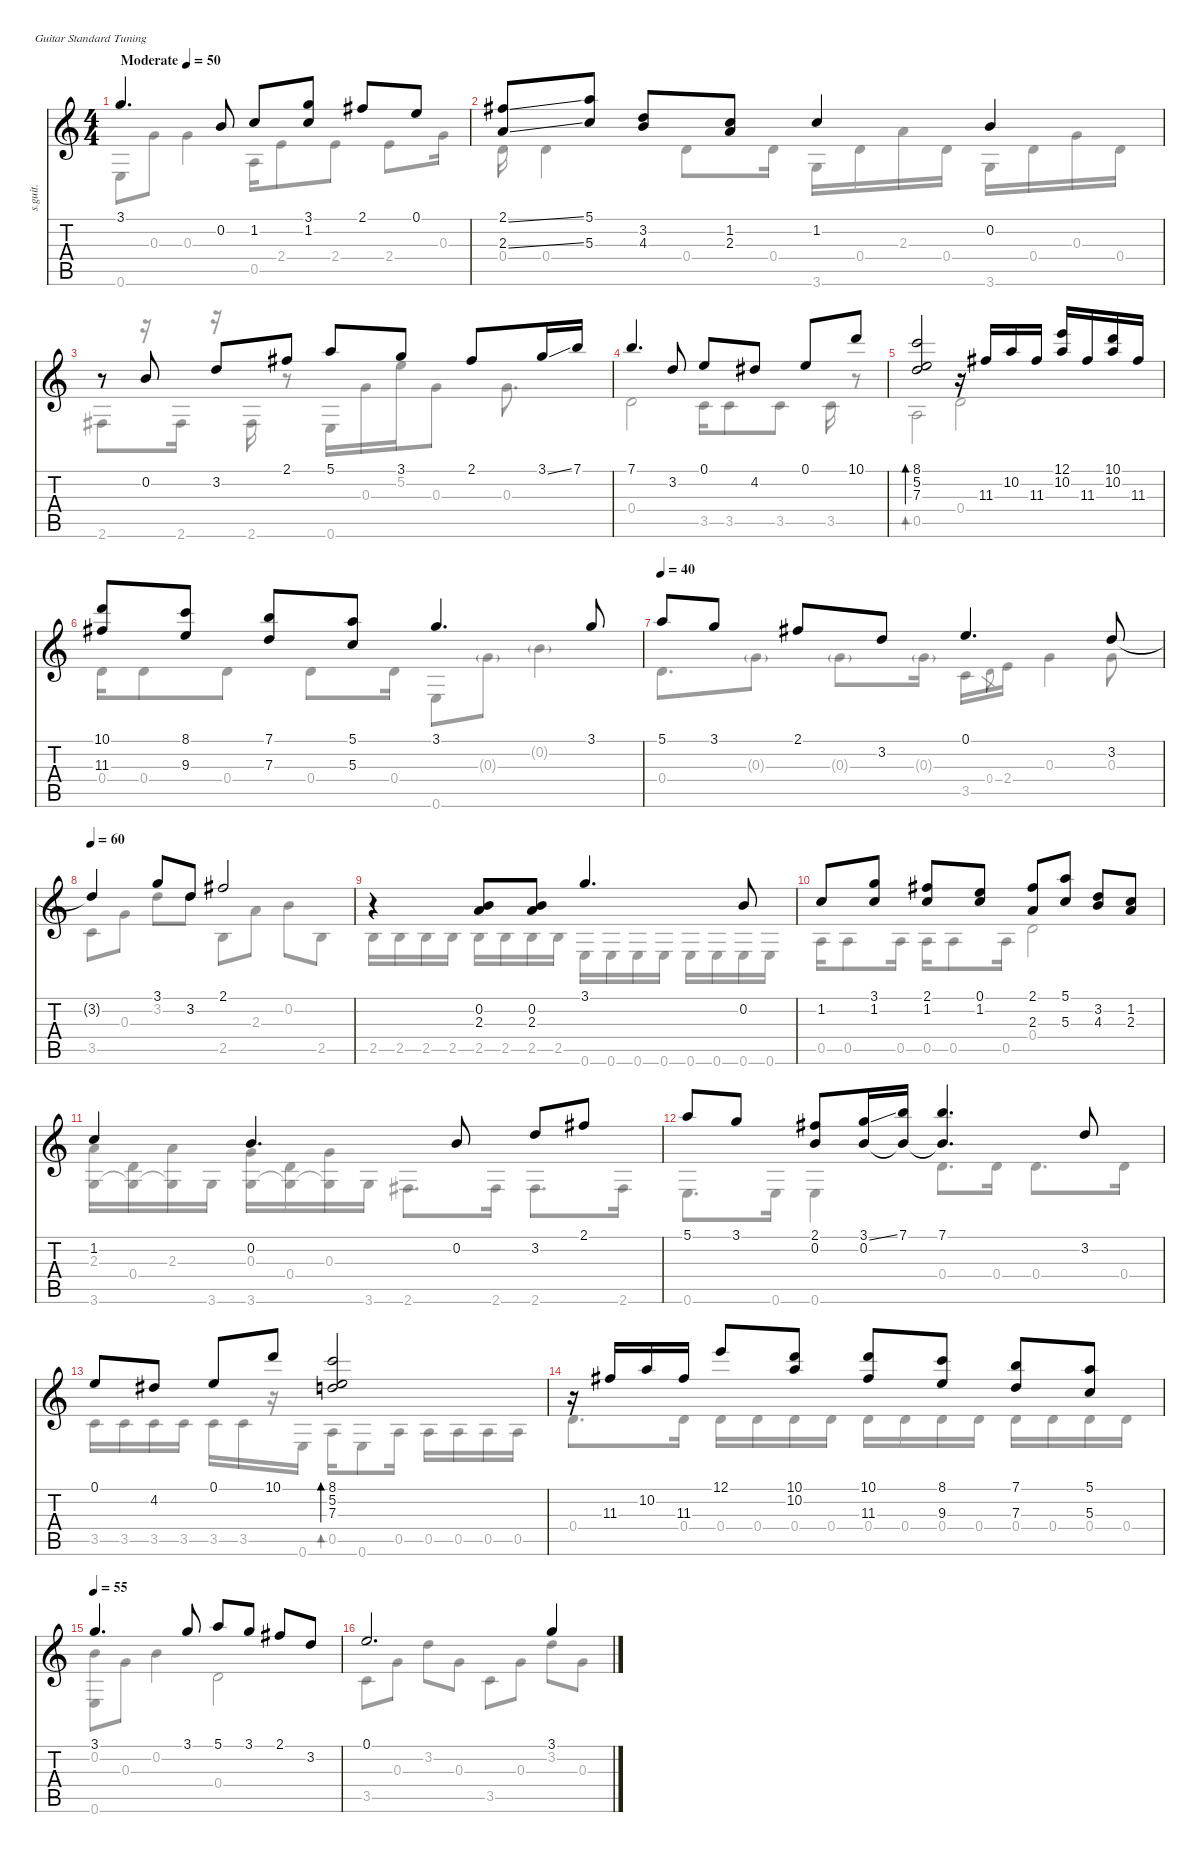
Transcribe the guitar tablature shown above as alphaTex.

\defaultSystemsLayout 4
\hideDynamics
\bracketExtendMode nobrackets
\otherSystemsTrackNameOrientation horizontal
\track ("" "s.guit.") {instrument acousticguitarsteel}
\staff {score tabs}
\tuning (E4 B3 G3 D3 A2 E2)
\voice
\ts (4 4)
\beaming (8 2 2 2 2)
\tempo (50 "Moderate")
\clef g2
\ks c
3.1.4{d dy f instrument acousticguitarsteel beam Up} 0.2.8{beam Up} 1.2.8{beam Up} (3.1 1.2).8{beam Up} 2.1{acc #}.8{beam Up} 0.1.8{beam Up} |
(2.1{ss acc #} 2.3{ss}).8{beam Up} (5.1 5.3).8{beam Up} (3.2 4.3).8{beam Up} (1.2 2.3).8{beam Up} 1.2.4{beam Up} 0.2.4{beam Up} |
r.8{beam Up} 0.2.8{dy ff beam Up} 3.2.8{beam Up} 2.1{acc #}.8{beam Up} 5.1.8{dy f beam Up} 3.1.8{beam Up} 2.1{acc #}.8{beam Up} 3.1{ss}.16{beam Up} 7.1.16{beam Up} |
7.1.4{d beam Up} 3.2.8{dy ff beam Up} 0.1.8{dy f beam Up} 4.2{acc #}.8{beam Up} 0.1.8{beam Up} 10.1.8{beam Up} |
(8.1 5.2 7.3).2{bd 240 beam Up} r.16{beam Up} 11.3{acc #}.16{beam Up} 10.2.16{beam Up} 11.3{acc #}.16{beam Up} (12.1 10.2).16{beam Up} 11.3{acc #}.16{beam Up} (10.1 10.2).16{beam Up} 11.3{acc #}.16{beam Up} |
(10.1 11.3{acc #}).8{dy ff beam Up} (8.1 9.3).8{beam Up} (7.1 7.3).8{beam Up} (5.1 5.3).8{beam Up} 3.1.4{d dy f beam Up} 3.1.8{beam Up} |
\tempo 40
5.1.8{dy ff beam Up} 3.1.8{beam Up} 2.1{acc #}.8{beam Up} 3.2.8{beam Up} 0.1.4{d dy f beam Up} 3.2.8{beam Up} |
\tempo 60
3.2{t}.4{beam Up} 3.1.8{dy ff beam Up} 3.2.8{dy f beam Up} 2.1{acc #}.2{beam Up} |
r.4{beam Up} (0.2 2.3).8{dy ff beam Up} (0.2 2.3).8{beam Up} 3.1.4{d dy f beam Up} 0.2.8{beam Up} |
1.2.8{dy ff beam Up} (3.1 1.2).8{beam Up} (2.1{acc #} 1.2).8{beam Up} (0.1 1.2).8{beam Up} (2.1{acc #} 2.3).8{dy f beam Up} (5.1 5.3).8{beam Up} (3.2 4.3).8{beam Up} (1.2 2.3).8{beam Up} |
1.2.4{dy ff beam Up} 0.2.4{d dy f beam Up} 0.2.8{beam Up} 3.2.8{beam Up} 2.1{acc #}.8{beam Up} |
5.1.8{beam Up} 3.1.8{beam Up} (2.1{acc #} 0.2).8{beam Up} (3.1{ss} 0.2).16{beam Up} (7.1 0.2{t}).16{beam Up} (7.1 0.2{t}).4{d beam Up} 3.2.8{beam Up} |
0.1.8{dy ff beam Up} 4.2{acc #}.8{beam Up} 0.1.8{beam Up} 10.1.8{beam Up} (8.1 5.2 7.3).2{bd 120 dy f beam Up} |
r.16{beam Up} 11.3{acc #}.16{beam Up} 10.2.16{beam Up} 11.3{acc #}.16{beam Up} 12.1.8{beam Up} (10.1 10.2).8{beam Up} (10.1 11.3{acc #}).8{beam Up} (8.1 9.3).8{beam Up} (7.1 7.3).8{beam Up} (5.1 5.3).8{beam Up} |
\tempo 55
3.1.4{d beam Up} 3.1.8{dy ff beam Up} 5.1.8{dy f beam Up} 3.1.8{beam Up} 2.1{acc #}.8{beam Up} 3.2.8{beam Up} |
0.1.2{d beam Up} 3.1.4{beam Up}
\voice
\clef g2
\ottava regular
\simile none
\ks c
0.6.8{dy f beam Down} 0.3.8{beam Down} 0.3.4{beam Down} 0.5.16{beam Down} 2.4.8{beam Down} 2.4.8{beam Down} 2.4.8{beam Down} 0.3.16{beam Down} |
0.4.16{beam Down} 0.4.4{beam Down} 0.4.8{beam Down} 0.4.16{beam Down} 3.6.16{beam Down} 0.4.16{beam Down} 2.3.16{beam Down} 0.4.16{beam Down} 3.6.16{beam Down} 0.4.16{beam Down} 0.3.16{beam Down} 0.4.16{beam Down} |
2.6{acc #}.8{beam Down} r.16{beam Down} 2.6{acc #}.16{beam Down} r.16{beam Down} 2.6{acc #}.16{beam Down} r.8{beam Down} 0.6.16{beam Down} 0.3.16{beam Down} 5.2.16{beam Down} 0.3.8{beam Down} 0.3.8{d beam Down} |
0.4.2{beam Down} 3.5.16{beam Down} 3.5.8{beam Down} 3.5.8{beam Down} 3.5.16{beam Down} r.8{beam Down} |
0.5.2{bd 240 beam Down} 0.4.2{beam Down} |
0.4.16{beam Down} 0.4.8{beam Down} 0.4.8{beam Down} 0.4.8{beam Down} 0.4.16{beam Down} 0.6.8{beam Down} 0.3{g}.8{dy mf beam Down} 0.2{g}.4{beam Down} |
0.4.8{d dy f beam Down} 0.3{g}.8{dy mf beam Down} 0.3{g}.8{beam Down} 0.3{g}.16{beam Down} 3.5.16{dy f beam Down} 0.4.8{gr dy mf beam Down} 2.4.16{dy f beam Down} 0.3.4{beam Down} 0.3.8{beam Down} |
3.5.8{beam Down} 0.3.8{beam Down} 3.2.8{beam Down} 3.2.8{beam Down} 2.5.8{beam Down} 2.3.8{beam Down} 0.2.8{beam Down} 2.5.8{beam Down} |
2.5.16{beam Down} 2.5.16{beam Down} 2.5.16{beam Down} 2.5.16{beam Down} 2.5.16{beam Down} 2.5.16{beam Down} 2.5.16{beam Down} 2.5.16{beam Down} 0.6.16{beam Down} 0.6.16{beam Down} 0.6.16{beam Down} 0.6.16{beam Down} 0.6.16{beam Down} 0.6.16{beam Down} 0.6.16{beam Down} 0.6.16{beam Down} |
0.5.16{beam Down} 0.5.8{beam Down} 0.5.16{beam Down} 0.5.16{beam Down} 0.5.8{beam Down} 0.5.16{beam Down} 0.4.2{beam Down} |
(2.3 3.6).16{beam Down} (0.4 3.6{t}).16{beam Down} (2.3 3.6{t}).16{beam Down} 3.6.16{beam Down} (0.3 3.6).16{beam Down} (0.4 3.6{t}).16{beam Down} (0.3 3.6{t}).16{beam Down} 3.6.16{beam Down} 2.6{acc #}.8{d beam Down} 2.6{acc #}.16{beam Down} 2.6{acc #}.8{d beam Down} 2.6{acc #}.16{beam Down} |
0.6.8{d beam Down} 0.6.16{beam Down} 0.6.4{beam Down} 0.4.8{d beam Down} 0.4.16{beam Down} 0.4.8{d beam Down} 0.4.16{beam Down} |
3.5.16{beam Down} 3.5.16{beam Down} 3.5.16{beam Down} 3.5.16{beam Down} 3.5.16{beam Down} 3.5.16{beam Down} r.16{beam Down} 0.6.16{beam Down} 0.5.16{bd 120 beam Down} 0.6.8{beam Down} 0.5.16{beam Down} 0.5.16{beam Down} 0.5.16{beam Down} 0.5.16{beam Down} 0.5.16{beam Down} |
0.4.8{d beam Down} 0.4.16{beam Down} 0.4.16{beam Down} 0.4.16{beam Down} 0.4.16{beam Down} 0.4.16{beam Down} 0.4.16{beam Down} 0.4.16{beam Down} 0.4.16{beam Down} 0.4.16{beam Down} 0.4.16{beam Down} 0.4.16{beam Down} 0.4.16{beam Down} 0.4.16{beam Down} |
(0.2 0.6).8{beam Down} 0.3.8{beam Down} 0.2.4{beam Down} 0.4.2{beam Down} |
3.5.8{beam Down} 0.3.8{beam Down} 3.2.8{beam Down} 0.3.8{beam Down} 3.5.8{beam Down} 0.3.8{beam Down} 3.2.8{beam Down} 0.3.8{beam Down}
